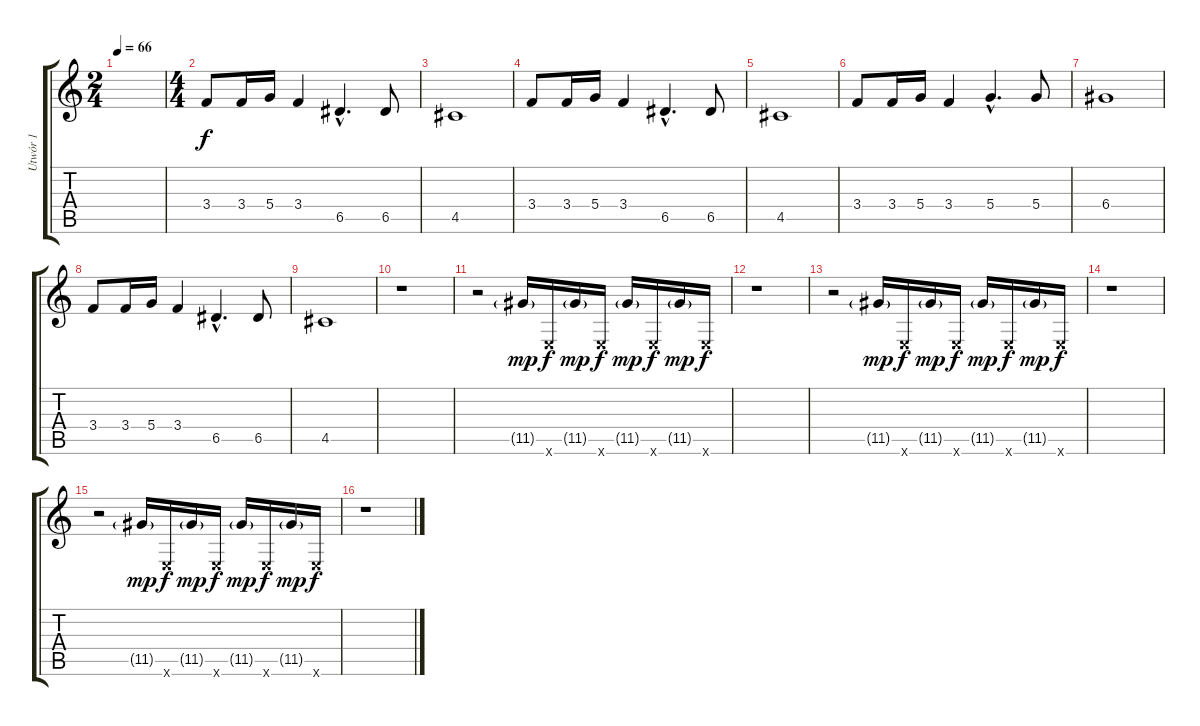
\track ("Utwór 1" "Utwór 1") {instrument distortionguitar}
\staff {score tabs}
\tuning (E4 B3 G3 D3 A2 E2) {hide}
\ts (2 4)
\tempo 66
\clef g2
\ks c
|
\ts (4 4)
3.4.8 3.4.16 5.4.16 3.4.4 6.5{hac}.4{d} 6.5.8 |
4.5.1 |
3.4.8 3.4.16 5.4.16 3.4.4 6.5{hac}.4{d} 6.5.8 |
4.5.1 |
3.4.8 3.4.16 5.4.16 3.4.4 5.4{hac}.4{d} 5.4.8 |
6.4.1 |
3.4.8 3.4.16 5.4.16 3.4.4 6.5{hac}.4{d} 6.5.8 |
4.5.1 |
r.1 |
r.2 11.5{g}.16{dy mp} 0.6{x}.16{dy f} 11.5{g}.16{dy mp} 0.6{x}.16{dy f} 11.5{g}.16{dy mp} 0.6{x}.16{dy f} 11.5{g}.16{dy mp} 0.6{x}.16{dy f} |
r.1 |
r.2 11.5{g}.16{dy mp} 0.6{x}.16{dy f} 11.5{g}.16{dy mp} 0.6{x}.16{dy f} 11.5{g}.16{dy mp} 0.6{x}.16{dy f} 11.5{g}.16{dy mp} 0.6{x}.16{dy f} |
r.1 |
r.2 11.5{g}.16{dy mp} 0.6{x}.16{dy f} 11.5{g}.16{dy mp} 0.6{x}.16{dy f} 11.5{g}.16{dy mp} 0.6{x}.16{dy f} 11.5{g}.16{dy mp} 0.6{x}.16{dy f} |
r.1
